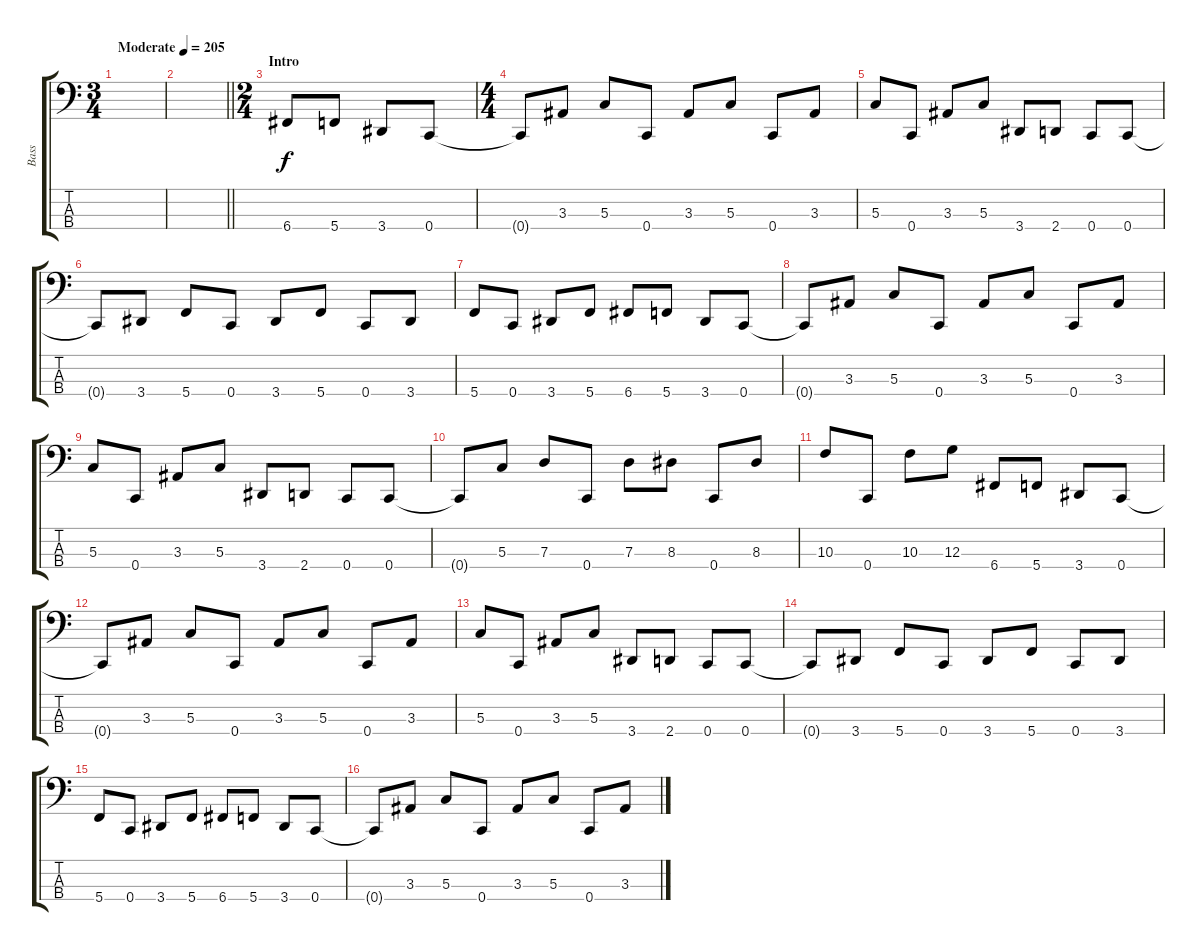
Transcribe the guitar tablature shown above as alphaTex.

\track ("Bass" "Bass") {instrument slapbass2}
\staff {score tabs}
\tuning (F2 C2 G1 C1) {hide}
\ts (3 4)
\tempo (205 "Moderate")
\clef f4
\ks c
|
\barLineRight lightlight
|
\ts (2 4)
\section ("" "Intro")
6.4.8 5.4.8 3.4.8 0.4.8 |
\ts (4 4)
0.4{t}.8 3.3.8 5.3.8 0.4.8 3.3.8 5.3.8 0.4.8 3.3.8 |
5.3.8 0.4.8 3.3.8 5.3.8 3.4.8 2.4.8 0.4.8 0.4.8 |
0.4{t}.8 3.4.8 5.4.8 0.4.8 3.4.8 5.4.8 0.4.8 3.4.8 |
5.4.8 0.4.8 3.4.8 5.4.8 6.4.8 5.4.8 3.4.8 0.4.8 |
0.4{t}.8 3.3.8 5.3.8 0.4.8 3.3.8 5.3.8 0.4.8 3.3.8 |
5.3.8 0.4.8 3.3.8 5.3.8 3.4.8 2.4.8 0.4.8 0.4.8 |
0.4{t}.8 5.3.8 7.3.8 0.4.8 7.3.8 8.3.8 0.4.8 8.3.8 |
10.3.8 0.4.8 10.3.8 12.3.8 6.4.8 5.4.8 3.4.8 0.4.8 |
0.4{t}.8 3.3.8 5.3.8 0.4.8 3.3.8 5.3.8 0.4.8 3.3.8 |
5.3.8 0.4.8 3.3.8 5.3.8 3.4.8 2.4.8 0.4.8 0.4.8 |
0.4{t}.8 3.4.8 5.4.8 0.4.8 3.4.8 5.4.8 0.4.8 3.4.8 |
5.4.8 0.4.8 3.4.8 5.4.8 6.4.8 5.4.8 3.4.8 0.4.8 |
0.4{t}.8 3.3.8 5.3.8 0.4.8 3.3.8 5.3.8 0.4.8 3.3.8
